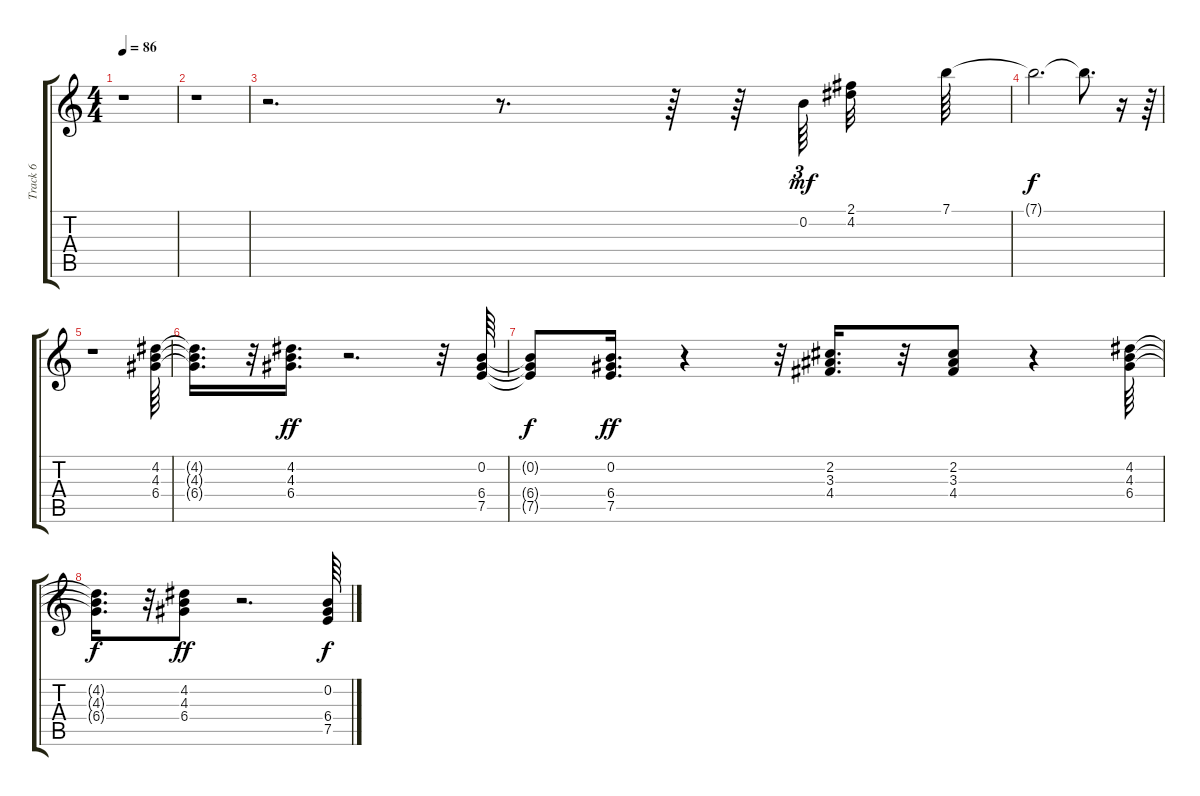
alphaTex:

\track ("Track 6" "Track 6") {instrument acousticguitarsteel}
\staff {score tabs}
\tuning (E4 B3 G3 D3 A2 E2) {hide}
\ts (4 4)
\tempo 86
\clef g2
\ks c
r.1{dy f} |
r.1 |
r.2{d} r.8{d} r.64 r.64 0.2.64{tu (3 2) dy mf} (2.1 4.2).32 7.1.64 |
7.1{t}.2{d dy f} 7.1{t}.8{d} r.16 r.64 |
r.1 (4.2 4.3 6.4).64 |
(4.2{t} 4.3{t} 6.4{t}).16{d} r.32 (4.2 4.3 6.4).16{d dy ff} r.2{d} r.32 (0.2 6.4 7.5).64 |
(0.2{t} 6.4{t} 7.5{t}).8{dy f} (0.2 6.4 7.5).16{d dy ff} r.4 r.32 (2.2 3.3 4.4).16{d} r.32 (2.2 3.3 4.4).8 r.4 (4.2 4.3 6.4).64 |
(4.2{t} 4.3{t} 6.4{t}).16{d dy f} r.32 (4.2 4.3 6.4).8{dy ff} r.2{d} (0.2 6.4 7.5).64{dy f}
